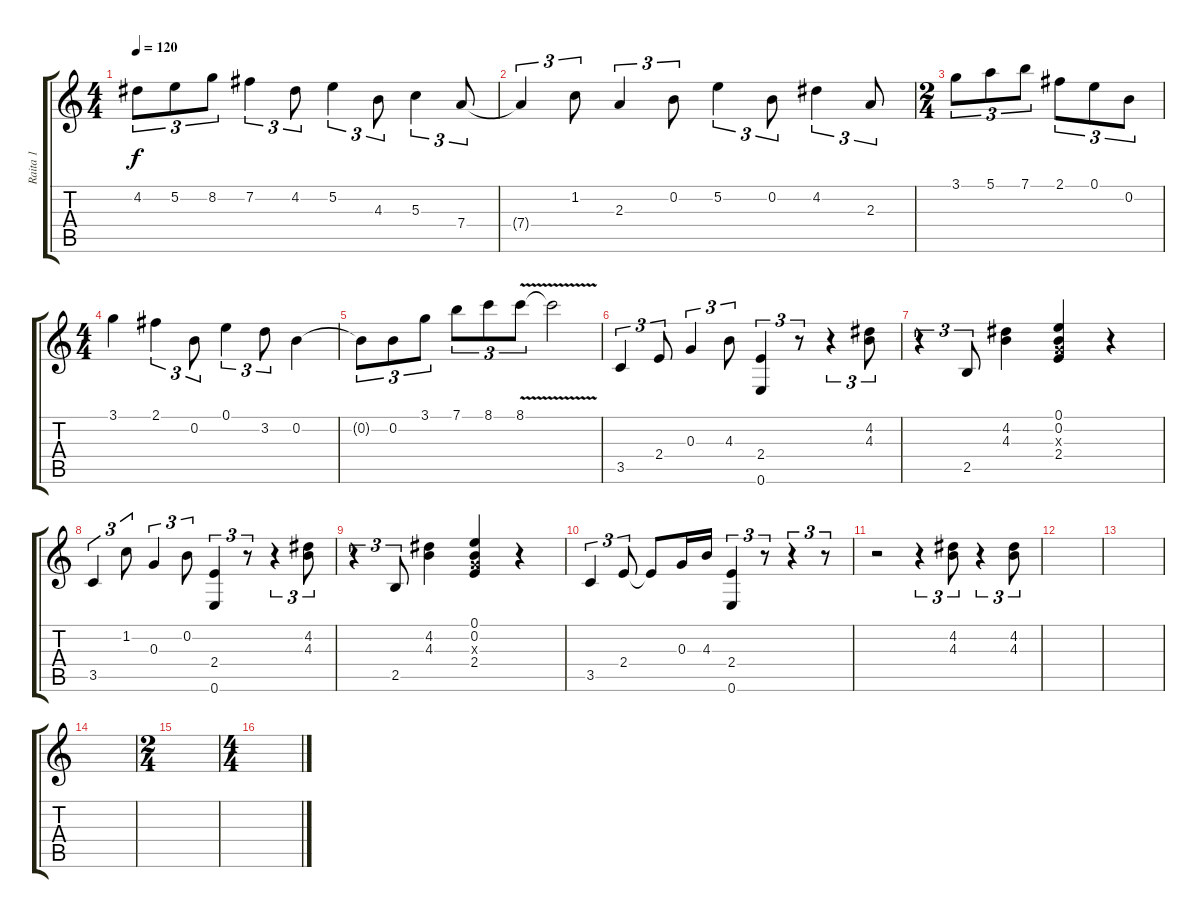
\track ("Raita 1" "Raita 1") {instrument electricguitarjazz}
\staff {score tabs}
\tuning (E4 B3 G3 D3 A2 E2) {hide}
\ts (4 4)
\tempo 120
\clef g2
\ks c
4.2{t}.8{tu (3 2) dy f} 5.2.8{tu (3 2)} 8.2.8{tu (3 2)} 7.2.4{tu (3 2)} 4.2.8{tu (3 2)} 5.2.4{tu (3 2)} 4.3.8{tu (3 2)} 5.3.4{tu (3 2)} 7.4.8{tu (3 2)} |
7.4{t}.4{tu (3 2)} 1.2.8{tu (3 2)} 2.3.4{tu (3 2)} 0.2.8{tu (3 2)} 5.2.4{tu (3 2)} 0.2.8{tu (3 2)} 4.2.4{tu (3 2)} 2.3.8{tu (3 2)} |
\ts (2 4)
3.1.8{tu (3 2)} 5.1.8{tu (3 2)} 7.1.8{tu (3 2)} 2.1.8{tu (3 2)} 0.1.8{tu (3 2)} 0.2.8{tu (3 2)} |
\ts (4 4)
3.1.4 2.1.4{tu (3 2)} 0.2.8{tu (3 2)} 0.1.4{tu (3 2)} 3.2.8{tu (3 2)} 0.2.4 |
0.2{t}.8{tu (3 2)} 0.2.8{tu (3 2)} 3.1.8{tu (3 2)} 7.1.8{tu (3 2)} 8.1.8{tu (3 2)} 8.1{v}.8{tu (3 2)} 8.1{t}.2 |
3.5.4{tu (3 2)} 2.4.8{tu (3 2)} 0.3.4{tu (3 2)} 4.3.8{tu (3 2)} (2.4 0.6).4{tu (3 2)} r.8{tu (3 2)} r.4{tu (3 2)} (4.2 4.3).8{tu (3 2)} |
r.4{tu (3 2)} 2.5.8{tu (3 2)} (4.2 4.3).4 (0.1 0.2 0.3{x} 2.4).4 r.4 |
3.5.4{tu (3 2)} 1.2.8{tu (3 2)} 0.3.4{tu (3 2)} 0.2.8{tu (3 2)} (2.4 0.6).4{tu (3 2)} r.8{tu (3 2)} r.4{tu (3 2)} (4.2 4.3).8{tu (3 2)} |
r.4{tu (3 2)} 2.5.8{tu (3 2)} (4.2 4.3).4 (0.1 0.2 0.3{x} 2.4).4 r.4 |
3.5.4{tu (3 2)} 2.4.8{tu (3 2)} 2.4{t}.8 0.3.16 4.3.16 (2.4 0.6).4{tu (3 2)} r.8{tu (3 2)} r.4{tu (3 2)} r.8{tu (3 2)} |
r.2 r.4{tu (3 2)} (4.2 4.3).8{tu (3 2)} r.4{tu (3 2)} (4.2 4.3).8{tu (3 2)} |
|
|
|
\ts (2 4)
|
\ts (4 4)
